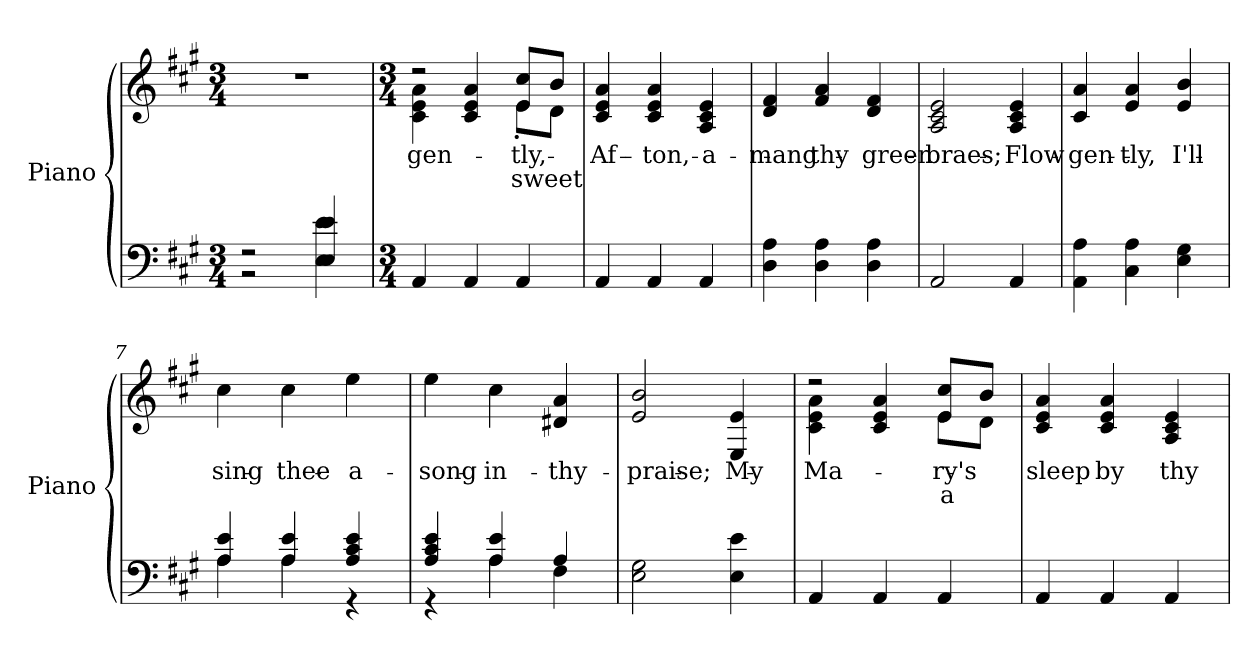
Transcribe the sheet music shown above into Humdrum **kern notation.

**kern	**kern	**text	**text
*part1	*part1	*part1	*part1
*staff2	*staff1	*staff1	*staff1
*I"Piano	*	*	*
*I'Piano	*	*	*
!!LO:PB:g=z
*clefF4	*clefG2	*	*
*k[f#c#g#]	*k[f#c#g#]	*	*
*A:	*A:	*	*
*M3/4	*M3/4	*	*
*MM100	*MM100	*	*
=1	=1	=1	=1
*^	*	*	*
!	!	!LO:N:vis=1	!	!
2r	2r	2.r	.	.
4Ei/ 4ei	4Ei\ 4ei	.	.	.
*v	*v	*	*	*
=2	=2	=2	=2
*M3/4	*M3/4	*	*
*^	*	*	*
!	!	!	!LO:LY:b:color=#000000	!
*v	*v	*^	*	*
4AAi/	2r	4c#i\ 4ei 4ai	gen-	.
4AAi/	.	4c#i/ 4ei 4ai	.	.
!	!	!	!LO:LY:b:color=#000000	!LO:LY:b:color=#000000
4AAi/	8ei/ 8cc#iL	8e'i\L	-tly,	sweet
.	8bi/J	8di\J	.	.
*	*v	*v	*	*
=3	=3	=3	=3
*	*^	*	*
!	!	!	!LO:LY:b:color=#000000	!
*	*v	*v	*	*
4AAi/	4c#i/ 4ei 4ai	Af-	.
!	!	!LO:LY:b:color=#000000	!
4AAi/	4c#i/ 4ei 4ai	-ton,	.
!	!	!LO:LY:b:color=#000000	!
4AAi/	4Ai/ 4c#i 4ei	a-	.
=4	=4	=4	=4
!	!	!LO:LY:b:color=#000000	!
4Di\ 4Ai	4di/ 4f#i	-mang	.
!	!	!LO:LY:b:color=#000000	!
4Di\ 4Ai	4f#i/ 4ai	thy	.
!	!	!LO:LY:b:color=#000000	!
4Di\ 4Ai	4di/ 4f#i	green	.
=5	=5	=5	=5
!	!	!LO:LY:b:color=#000000	!
2AAi/	2Ai/ 2c#i 2ei	braes;	.
!	!	!LO:LY:b:color=#000000	!
4AAi/	4Ai/ 4c#i 4ei	Flow	.
=6	=6	=6	=6
!	!	!LO:LY:b:color=#000000	!
4AAi\ 4Ai	4c#i/ 4ai	gen-	.
!	!	!LO:LY:b:color=#000000	!
4C#i\ 4Ai	4ei/ 4ai	-tly,	.
!	!	!LO:LY:b:color=#000000	!
4Ei\ 4G#i	4ei/ 4bi	I'll	.
=7	=7	=7	=7
*^	*	*	*
!	!	!	!LO:LY:b:color=#000000	!
4Ai/ 4ei	4Ai\	4cc#i\	sing	.
!	!	!	!LO:LY:b:color=#000000	!
4Ai/ 4ei	4Ai\	4cc#i\	thee	.
!	!	!	!LO:LY:b:color=#000000	!
4Ai/ 4c#i 4ei	4r	4eei\	a	.
!!LO:LB:g=z
=8	=8	=8	=8	=8
!	!	!	!LO:LY:b:color=#000000	!
4Ai/ 4c#i 4ei	4r	4eei\	song	.
!	!	!	!LO:LY:b:color=#000000	!
4Ai/ 4ei	4Ai\	4cc#i\	in	.
!	!	!	!LO:LY:b:color=#000000	!
4Ai/	4F#i\	4d#Xi/ 4ai	thy	.
*v	*v	*	*	*
=9	=9	=9	=9
*^	*	*	*
!	!	!	!LO:LY:b:color=#000000	!
*v	*v	*	*	*
2Ei\ 2G#i	2ei/ 2bi	praise;	.
!	!	!LO:LY:b:color=#000000	!
4Ei\ 4ei	4Ei/ 4ei	My	.
=10	=10	=10	=10
!	!	!LO:LY:b:color=#000000	!
*	*^	*	*
4AAi/	2r	4c#i\ 4ei 4ai	Ma-	.
4AAi/	.	4c#i/ 4ei 4ai	.	.
!	!	!	!LO:LY:b:color=#000000	!LO:LY:b:color=#000000
4AAi/	8ei/ 8cc#iL	8ei\L	-ry's	a
.	8bi/J	8di\J	.	.
*	*v	*v	*	*
=11	=11	=11	=11
*	*^	*	*
!	!	!	!LO:LY:b:color=#000000	!
*	*v	*v	*	*
4AAi/	4c#i/ 4ei 4ai	sleep	.
!	!	!LO:LY:b:color=#000000	!
4AAi/	4c#i/ 4ei 4ai	by	.
!	!	!LO:LY:b:color=#000000	!
4AAi/	4Ai/ 4c#i 4ei	thy	.
=	=	=	=
*-	*-	*-	*-
